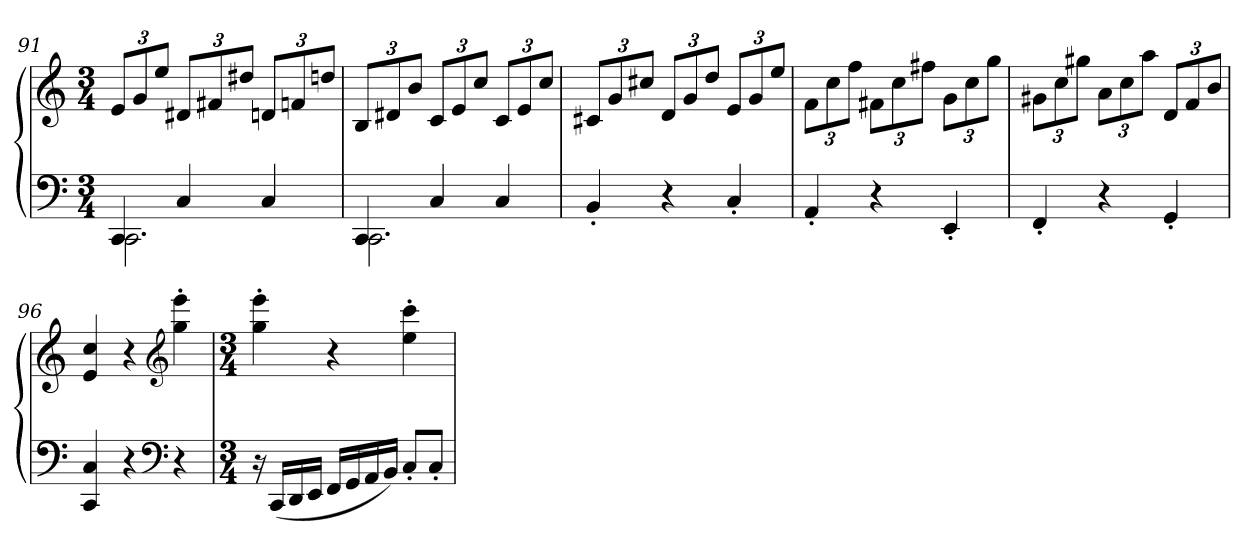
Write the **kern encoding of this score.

**kern	**kern
*part1	*part1
*staff2	*staff1
*clefF4	*clefG2
*k[]	*k[]
*C:	*C:
*M3/4	*M3/4
=91	=91
*^	*
4CC	2.CC	12eL
.	.	12g
.	.	12eeJ
4C	.	12d#XL
.	.	12f#X
.	.	12dd#XJ
4C	.	12dnL
.	.	12fn
.	.	12ddnJ
=92	=92	=92
4CC	2.CC	12BL
.	.	12d#X
.	.	12bJ
4C	.	12cL
.	.	12e
.	.	12ccJ
4C	.	12cL
.	.	12e
.	.	12ccJ
*v	*v	*
=93	=93
4BB'	12c#XL
.	12g
.	12cc#XJ
4r	12dL
.	12g
.	12ddJ
4C'	12eL
.	12g
.	12eeJ
=94	=94
4AA'	12fL
.	12cc
.	12ffJ
4r	12f#XL
.	12cc
.	12ff#XJ
4EE'	12gL
.	12cc
.	12ggJ
=95	=95
4FF'	12g#XL
.	12cc
.	12gg#XJ
4r	12aL
.	12cc
.	12aaJ
4GG'	12dL
.	12f
.	12bJ
=96	=96
4CC 4C	4e 4cc
4r	4r
*clefF4	*clefG2
*k[]	*k[]
*C:	*C:
4r	4gg' 4eee'
=97	=97
*M3/4	*M3/4
16r	4gg' 4eee'
(16CCLL	.
16DD	.
16EEJJ	.
16FFLL	4r
16GG	.
16AA	.
16BBJJ)	.
8C'L	4ee' 4ccc'
8C'J	.
=	=
*-	*-
